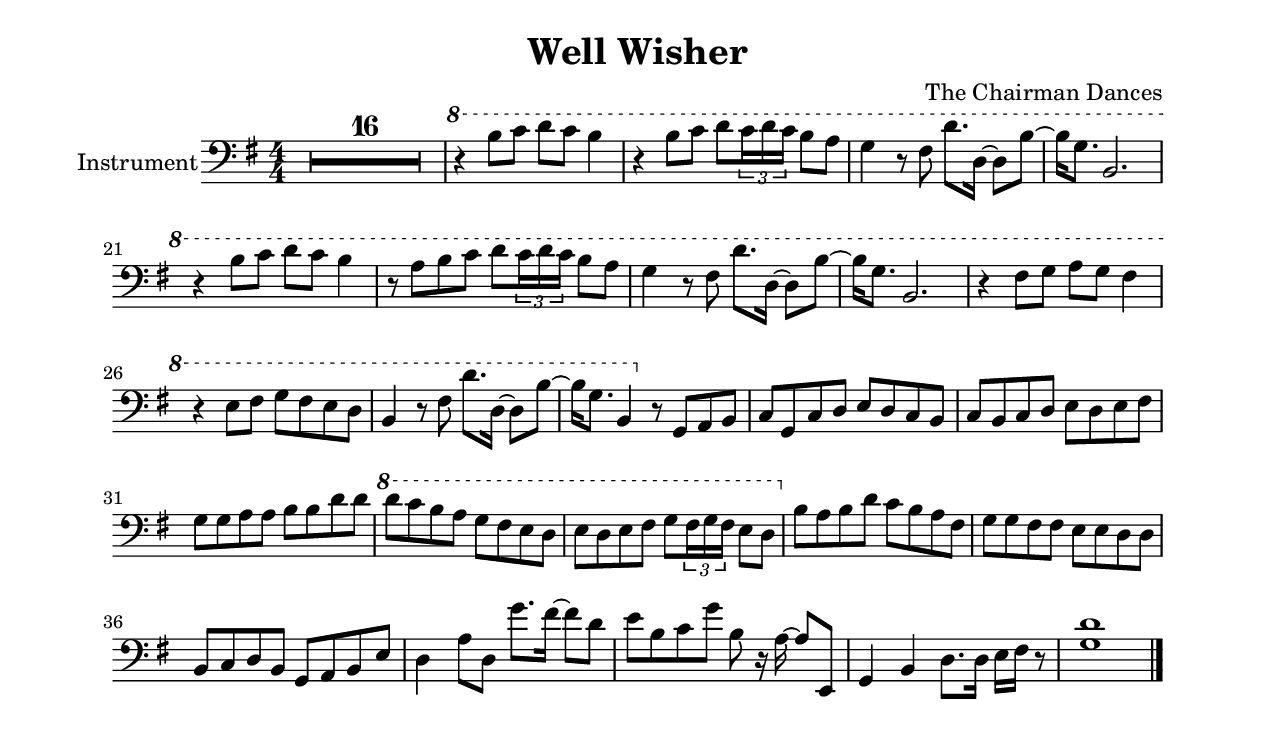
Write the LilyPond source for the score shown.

\version "2.24.0"

\include "settings.ily"

\header {
  title = "Well Wisher"
  composer = "The Chairman Dances"
}

music = \relative b' {
  \clef "bass"
  \key g \major

  | R1 * 16

  | \ottava #1
    r4 b8 c8 d8 c8 b4
  | r4 b8 c8 d8 \tuplet 3/2 { c16 d16 c16 } b8 a8
  | g4 r8 fs8 d'8. d,16 ~ d8 b'8 ~
  | b16 g8. b,2.

  | r4 b'8 c8 d8 c8 b4
  | r8 a8 b8 c8 d8 \tuplet 3/2 { c16 d16 c16 } b8 a8
  | g4 r8 fs8 d'8. d,16 ~ d8 b'8 ~
  | b16 g8. b,2.

  | r4 fs'8 g8 a8 g8 fs4
  | r4 e8 fs8 g8 fs8 e8 d8
  | b4 r8 fs'8 d'8. d,16 ~ d8 b'8 ~
  | b16 g8. b,4
    \ottava #0
    r8 g,8 a8 b8

  | c8 g8 c8 d8 e8 d8 c8 b8
  | c8 b8 c8 d8 e8 d8 e8 fs8
  | g8 g8 a8 a8 b8 b8 d8 d8
  | \ottava #1
    d'8 c8 b8 a8 g8 fs8 e8 d8

  | e8 d8 e8 fs8 g8 \tuplet 3/2 { fs16 g16 fs16 } e8 d8
    \ottava #0
  | b8 a8 b8 d8 c8 b8 a8 fs8
  | g8 g8 fs8 fs8 e8 e8 d8 d8
  | b8 c8 d8 b8 g8 a8 b8 e8

  | d4 a'8 d,8 g'8. fs16 ~ fs8 d8
  | e8 b8 c8 g'8 b,8 r16 a16 ~ a8 e,8
  | g4 b4 d8. d16 e16 fs16 r8
  | <g d'>1

  \bar "|."
}

\score {
  \new Staff \with {
    instrumentName = "Instrument"
    \numericTimeSignature
  } {
    \compressMMRests
    \music
  }
}
